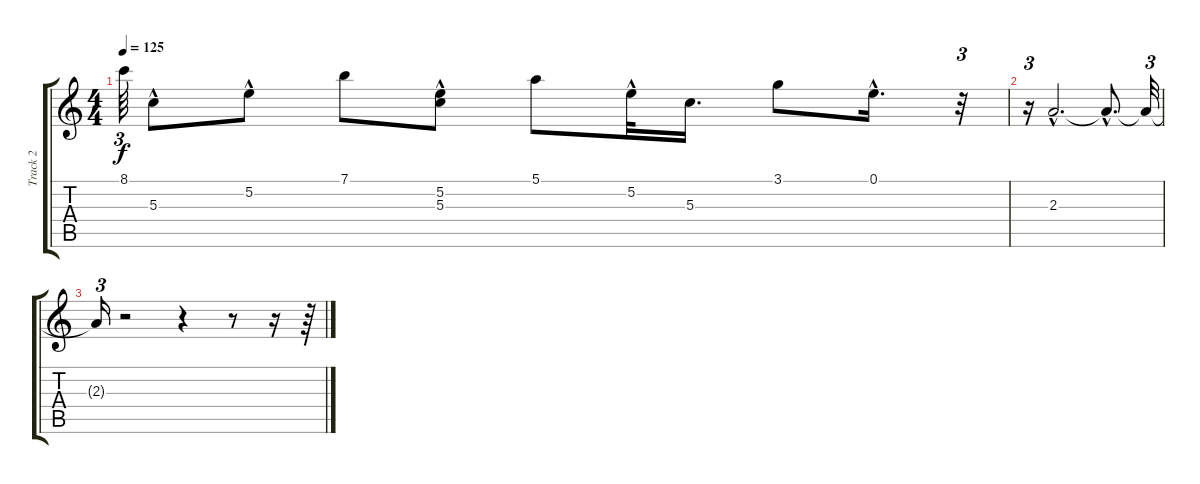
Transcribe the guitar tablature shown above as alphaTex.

\track ("Track 2" "Track 2") {instrument acousticguitarnylon}
\staff {score tabs}
\tuning (E4 B3 G3 D3 A2 E2) {hide}
\ts (4 4)
\tempo 125
\clef g2
\ks c
8.1{t}.64{tu (3 2) dy f} 5.3{hac}.8 5.2{hac}.8 7.1.8 (5.2{hac} 5.3{hac}).8 5.1.8 5.2{hac}.32 5.3.16{d} 3.1.8 0.1{hac}.16{d} r.32{tu (3 2)} |
r.16{tu (3 2)} 2.3{hac}.2{d} 2.3{hac t}.8{d} 2.3{t}.32{tu (3 2)} |
2.3{t}.16{tu (3 2)} r.2 r.4 r.8 r.16 r.64
